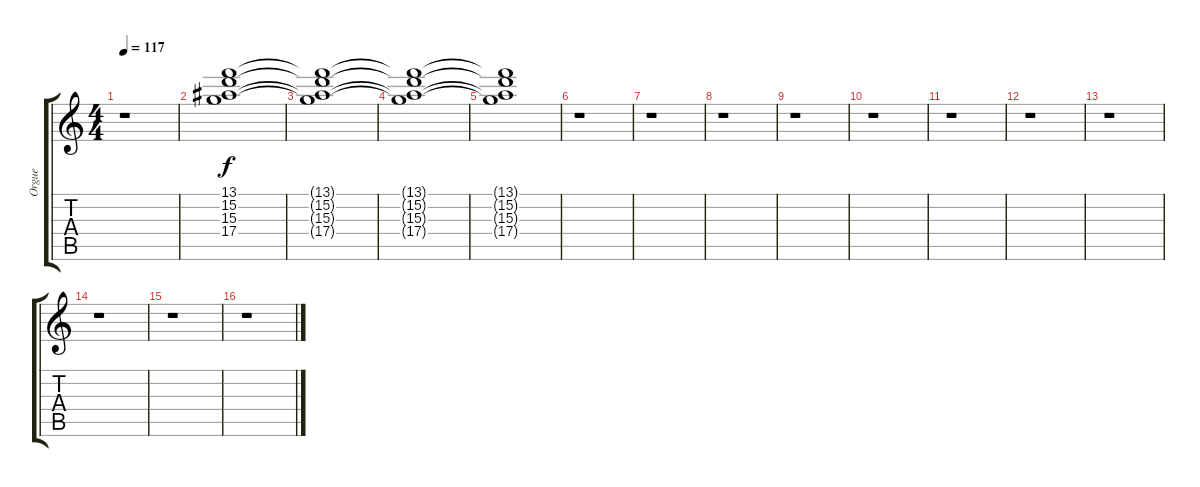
\track ("Orgue" "Orgue") {instrument acousticbass}
\staff {score tabs}
\tuning (E4 B3 G3 D3 A2 E2) {hide}
\ts (4 4)
\tempo 117
\clef g2
\ks c
r.1{dy f} |
(13.1 15.2 15.3 17.4).1 |
(13.1{t} 15.2{t} 15.3{t} 17.4{t}).1 |
(13.1{t} 15.2{t} 15.3{t} 17.4{t}).1 |
(13.1{t} 15.2{t} 15.3{t} 17.4{t}).1 |
r.1 |
r.1 |
r.1 |
r.1 |
r.1 |
r.1 |
r.1 |
r.1 |
r.1 |
r.1 |
r.1
